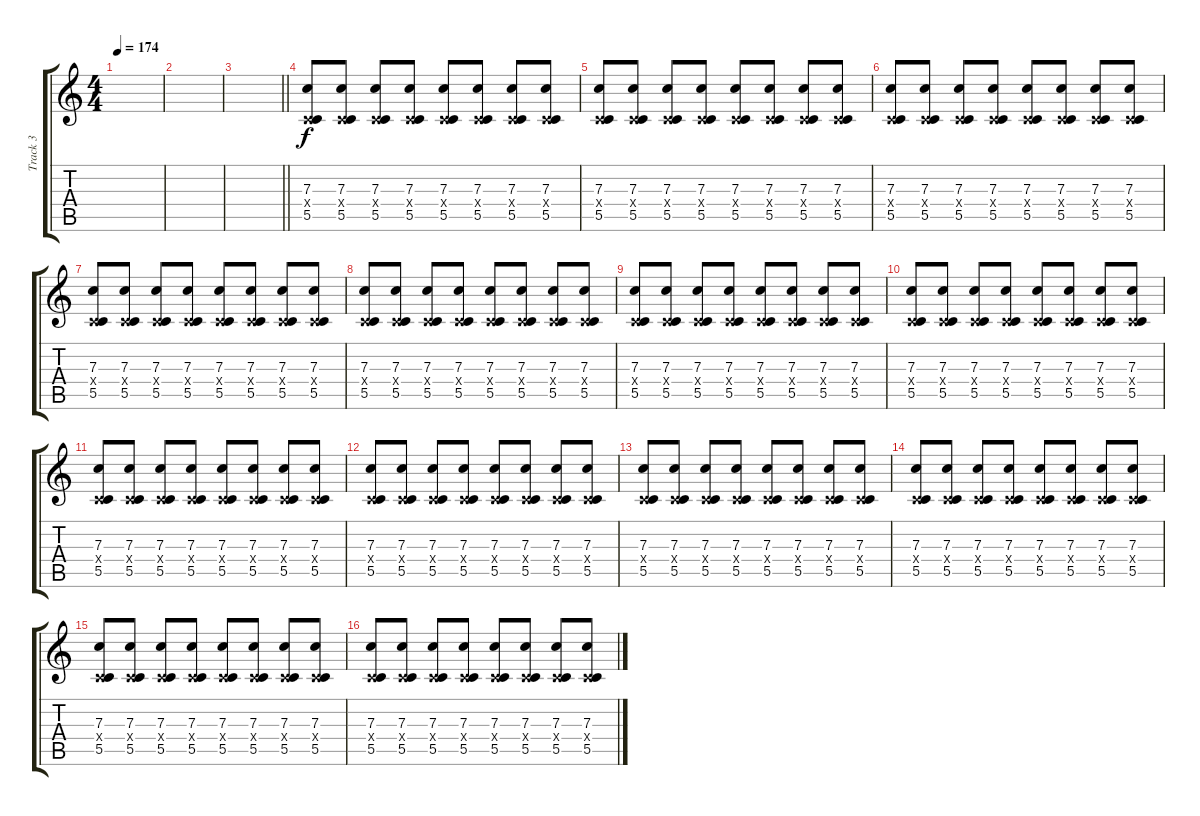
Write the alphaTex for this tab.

\track ("Track 3" "Track 3") {instrument distortionguitar}
\staff {score tabs}
\tuning (D4 A3 F3 C3 G2 C2) {hide}
\ts (4 4)
\tempo 174
\clef g2
\ks c
|
|
\barLineRight lightlight
|
\section ("" "")
(7.3 0.4{x} 5.5).8 (7.3 0.4{x} 5.5).8 (7.3 0.4{x} 5.5).8 (7.3 0.4{x} 5.5).8 (7.3 0.4{x} 5.5).8 (7.3 0.4{x} 5.5).8 (7.3 0.4{x} 5.5).8 (7.3 0.4{x} 5.5).8 |
(7.3 0.4{x} 5.5).8 (7.3 0.4{x} 5.5).8 (7.3 0.4{x} 5.5).8 (7.3 0.4{x} 5.5).8 (7.3 0.4{x} 5.5).8 (7.3 0.4{x} 5.5).8 (7.3 0.4{x} 5.5).8 (7.3 0.4{x} 5.5).8 |
(7.3 0.4{x} 5.5).8 (7.3 0.4{x} 5.5).8 (7.3 0.4{x} 5.5).8 (7.3 0.4{x} 5.5).8 (7.3 0.4{x} 5.5).8 (7.3 0.4{x} 5.5).8 (7.3 0.4{x} 5.5).8 (7.3 0.4{x} 5.5).8 |
(7.3 0.4{x} 5.5).8 (7.3 0.4{x} 5.5).8 (7.3 0.4{x} 5.5).8 (7.3 0.4{x} 5.5).8 (7.3 0.4{x} 5.5).8 (7.3 0.4{x} 5.5).8 (7.3 0.4{x} 5.5).8 (7.3 0.4{x} 5.5).8 |
(7.3 0.4{x} 5.5).8 (7.3 0.4{x} 5.5).8 (7.3 0.4{x} 5.5).8 (7.3 0.4{x} 5.5).8 (7.3 0.4{x} 5.5).8 (7.3 0.4{x} 5.5).8 (7.3 0.4{x} 5.5).8 (7.3 0.4{x} 5.5).8 |
(7.3 0.4{x} 5.5).8 (7.3 0.4{x} 5.5).8 (7.3 0.4{x} 5.5).8 (7.3 0.4{x} 5.5).8 (7.3 0.4{x} 5.5).8 (7.3 0.4{x} 5.5).8 (7.3 0.4{x} 5.5).8 (7.3 0.4{x} 5.5).8 |
(7.3 0.4{x} 5.5).8 (7.3 0.4{x} 5.5).8 (7.3 0.4{x} 5.5).8 (7.3 0.4{x} 5.5).8 (7.3 0.4{x} 5.5).8 (7.3 0.4{x} 5.5).8 (7.3 0.4{x} 5.5).8 (7.3 0.4{x} 5.5).8 |
(7.3 0.4{x} 5.5).8 (7.3 0.4{x} 5.5).8 (7.3 0.4{x} 5.5).8 (7.3 0.4{x} 5.5).8 (7.3 0.4{x} 5.5).8 (7.3 0.4{x} 5.5).8 (7.3 0.4{x} 5.5).8 (7.3 0.4{x} 5.5).8 |
(7.3 0.4{x} 5.5).8 (7.3 0.4{x} 5.5).8 (7.3 0.4{x} 5.5).8 (7.3 0.4{x} 5.5).8 (7.3 0.4{x} 5.5).8 (7.3 0.4{x} 5.5).8 (7.3 0.4{x} 5.5).8 (7.3 0.4{x} 5.5).8 |
(7.3 0.4{x} 5.5).8 (7.3 0.4{x} 5.5).8 (7.3 0.4{x} 5.5).8 (7.3 0.4{x} 5.5).8 (7.3 0.4{x} 5.5).8 (7.3 0.4{x} 5.5).8 (7.3 0.4{x} 5.5).8 (7.3 0.4{x} 5.5).8 |
(7.3 0.4{x} 5.5).8 (7.3 0.4{x} 5.5).8 (7.3 0.4{x} 5.5).8 (7.3 0.4{x} 5.5).8 (7.3 0.4{x} 5.5).8 (7.3 0.4{x} 5.5).8 (7.3 0.4{x} 5.5).8 (7.3 0.4{x} 5.5).8 |
(7.3 0.4{x} 5.5).8 (7.3 0.4{x} 5.5).8 (7.3 0.4{x} 5.5).8 (7.3 0.4{x} 5.5).8 (7.3 0.4{x} 5.5).8 (7.3 0.4{x} 5.5).8 (7.3 0.4{x} 5.5).8 (7.3 0.4{x} 5.5).8 |
(7.3 0.4{x} 5.5).8 (7.3 0.4{x} 5.5).8 (7.3 0.4{x} 5.5).8 (7.3 0.4{x} 5.5).8 (7.3 0.4{x} 5.5).8 (7.3 0.4{x} 5.5).8 (7.3 0.4{x} 5.5).8 (7.3 0.4{x} 5.5).8
